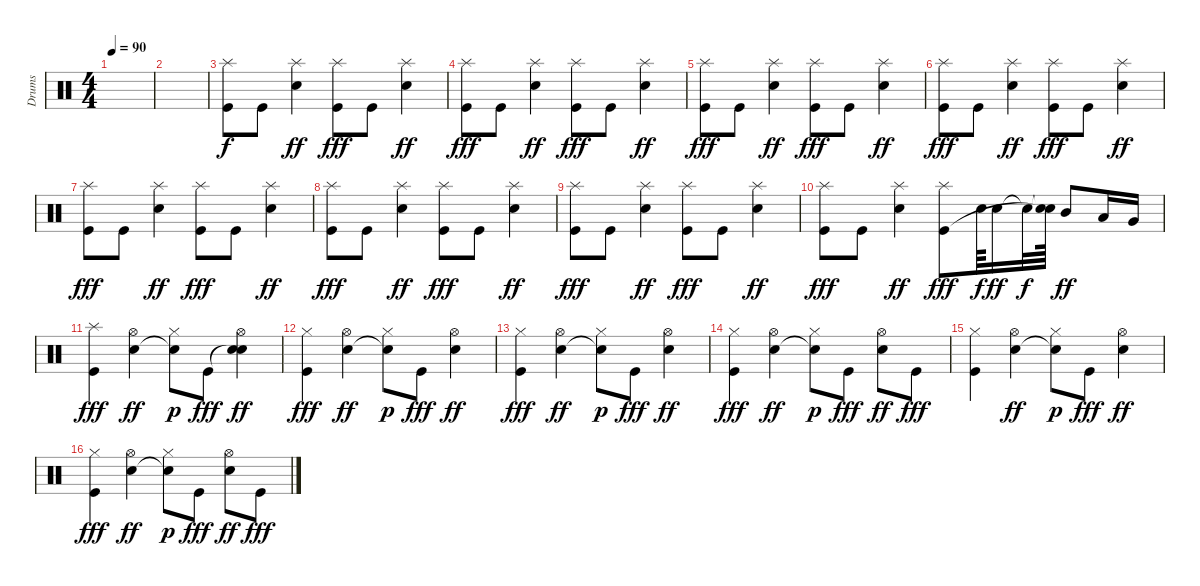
\track ("Drums" "Drums") {instrument percussion}
\staff {score}
\articulation defaults
\ts (4 4)
\tempo 90
\clef neutral
\ks c
|
|
("Splash (hit)" "Kick (hit)").8 "Kick (hit)".8 ("Splash (hit)" "Snare (hit) 2").4{dy ff} ("Splash (hit)" "Kick (hit)").8{dy fff} "Kick (hit)".8 ("Splash (hit)" "Snare (hit) 2").4{dy ff} |
("Splash (hit)" "Kick (hit)").8{dy fff} "Kick (hit)".8 ("Splash (hit)" "Snare (hit) 2").4{dy ff} ("Splash (hit)" "Kick (hit)").8{dy fff} "Kick (hit)".8 ("Splash (hit)" "Snare (hit) 2").4{dy ff} |
("Splash (hit)" "Kick (hit)").8{dy fff} "Kick (hit)".8 ("Splash (hit)" "Snare (hit) 2").4{dy ff} ("Splash (hit)" "Kick (hit)").8{dy fff} "Kick (hit)".8 ("Splash (hit)" "Snare (hit) 2").4{dy ff} |
("Splash (hit)" "Kick (hit)").8{dy fff} "Kick (hit)".8 ("Splash (hit)" "Snare (hit) 2").4{dy ff} ("Splash (hit)" "Kick (hit)").8{dy fff} "Kick (hit)".8 ("Splash (hit)" "Snare (hit) 2").4{dy ff} |
("Splash (hit)" "Kick (hit)").8{dy fff} "Kick (hit)".8 ("Splash (hit)" "Snare (hit) 2").4{dy ff} ("Splash (hit)" "Kick (hit)").8{dy fff} "Kick (hit)".8 ("Splash (hit)" "Snare (hit) 2").4{dy ff} |
("Splash (hit)" "Kick (hit)").8{dy fff} "Kick (hit)".8 ("Splash (hit)" "Snare (hit) 2").4{dy ff} ("Splash (hit)" "Kick (hit)").8{dy fff} "Kick (hit)".8 ("Splash (hit)" "Snare (hit) 2").4{dy ff} |
("Splash (hit)" "Kick (hit)").8{dy fff} "Kick (hit)".8 ("Splash (hit)" "Snare (hit) 2").4{dy ff} ("Splash (hit)" "Kick (hit)").8{dy fff} "Kick (hit)".8 ("Splash (hit)" "Snare (hit) 2").4{dy ff} |
("Splash (hit)" "Kick (hit)").8{dy fff} "Kick (hit)".8 ("Splash (hit)" "Snare (hit) 2").4{dy ff} ("Splash (hit)" "Kick (hit)").8{dy fff} "Snare (hit) 2".64{dy f} "Snare (hit) 2".16{dy ff} "Snare (hit)"{t}.32{dy f} ("Snare (hit)"{t} "Snare (hit)"{t}).64 "Mid Tom (hit)".8{dy ff} "Low Tom (hit)".16 "Very Low Tom (hit)".16 |
("Splash (hit)" "Kick (hit)").4{dy fff} ("Hi-Hat (open)" "Snare (hit) 2").4{dy ff} ("Hi-Hat (closed)" "Snare (hit)"{t}).8{dy p} "Kick (hit)".8{dy fff} ("Snare (hit)"{t} "Hi-Hat (open)" "Snare (hit) 2").4{dy ff} |
("Hi-Hat (closed)" "Kick (hit)").4{dy fff} ("Hi-Hat (open)" "Snare (hit) 2").4{dy ff} ("Hi-Hat (closed)" "Snare (hit)"{t}).8{dy p} "Kick (hit)".8{dy fff} ("Hi-Hat (open)" "Snare (hit) 2").4{dy ff} |
("Hi-Hat (closed)" "Kick (hit)").4{dy fff} ("Hi-Hat (open)" "Snare (hit) 2").4{dy ff} ("Hi-Hat (closed)" "Snare (hit)"{t}).8{dy p} "Kick (hit)".8{dy fff} ("Hi-Hat (open)" "Snare (hit) 2").4{dy ff} |
("Hi-Hat (closed)" "Kick (hit)").4{dy fff} ("Hi-Hat (open)" "Snare (hit) 2").4{dy ff} ("Hi-Hat (closed)" "Snare (hit)"{t}).8{dy p} "Kick (hit)".8{dy fff} ("Hi-Hat (open)" "Snare (hit) 2").8{dy ff} "Kick (hit)".8{dy fff} |
("Hi-Hat (closed)" "Kick (hit)").4 ("Hi-Hat (open)" "Snare (hit) 2").4{dy ff} ("Hi-Hat (closed)" "Snare (hit)"{t}).8{dy p} "Kick (hit)".8{dy fff} ("Hi-Hat (open)" "Snare (hit) 2").4{dy ff} |
("Hi-Hat (closed)" "Kick (hit)").4{dy fff} ("Hi-Hat (open)" "Snare (hit) 2").4{dy ff} ("Hi-Hat (closed)" "Snare (hit)"{t}).8{dy p} "Kick (hit)".8{dy fff} ("Hi-Hat (open)" "Snare (hit) 2").8{dy ff} "Kick (hit)".8{dy fff}
